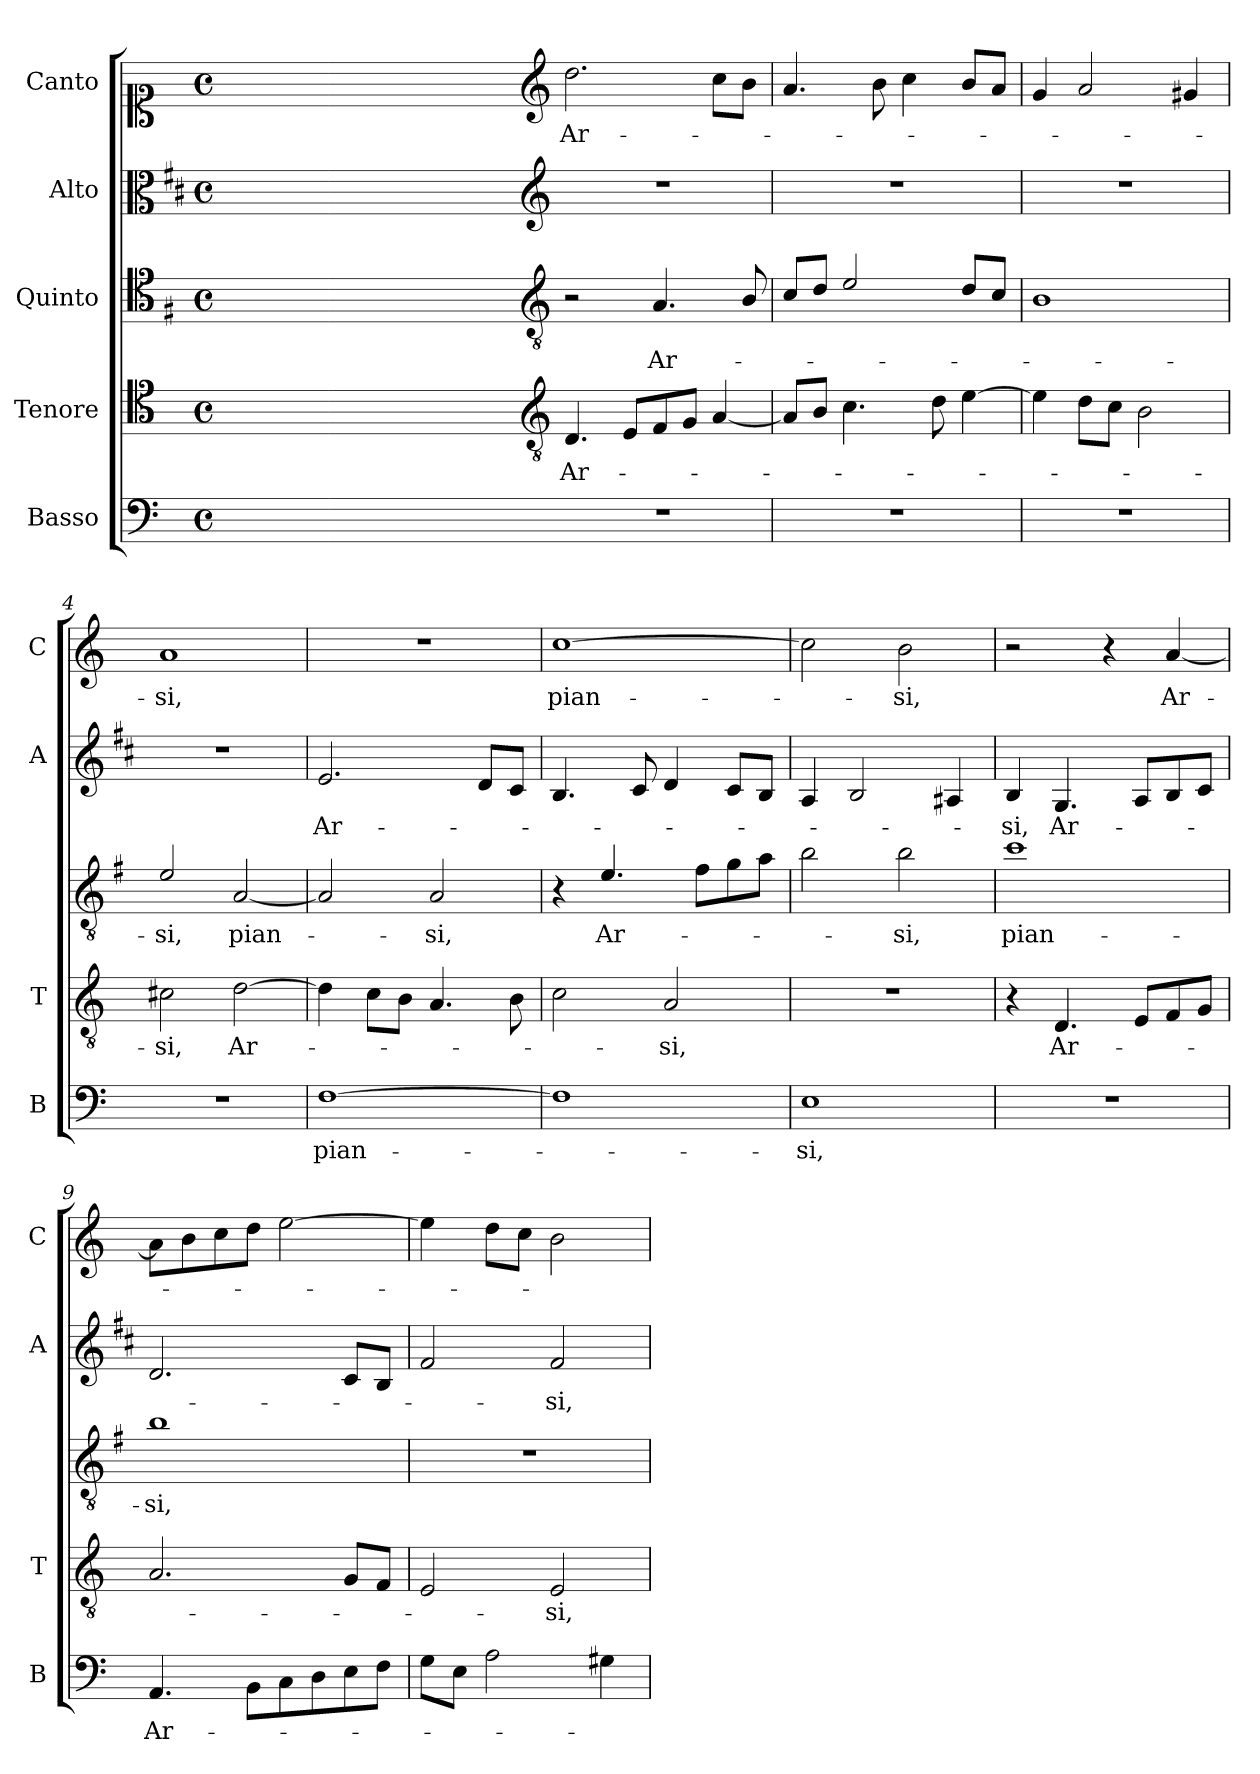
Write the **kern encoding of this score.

**kern	**text	**kern	**text	**kern	**text	**kern	**text	**kern	**text
*part5	*part5	*part4	*part4	*part3	*part3	*part2	*part2	*part1	*part1
*staff5	*staff5	*staff4	*staff4	*staff3	*staff3	*staff2	*staff2	*staff1	*staff1
*I"Basso	*	*I"Tenore	*	*I"Quinto	*	*I"Alto	*	*I"Canto	*
*I'B	*	*I'T	*	*	*	*I'A	*	*I'C	*
*clefF4	*	*clefC4	*	*clefC4	*	*clefC3	*	*clefC1	*
*	*	*	*	*ITrd4c7	*	*ITrd1c2	*	*	*
*k[]	*	*k[]	*	*k[]	*	*k[]	*	*k[]	*
*C:	*	*C:	*	*C:	*	*C:	*	*C:	*
*M4/4	*	*M4/4	*	*M4/4	*	*M4/4	*	*M4/4	*
*met(c)	*	*met(c)	*	*met(c)	*	*met(c)	*	*met(c)	*
=	=	=	=	=	=	=	=	=	=
1ryy	.	1ryy	.	1ryy	.	1ryy	.	1ryy	.
=1X-	=1X-	=1X-	=1X-	=1X-	=1X-	=1X-	=1X-	=1X-	=1X-
4ryy	.	4ryy	.	4ryy	.	4ryy	.	4ryy	.
4ryy	.	4ryy	.	4ryy	.	4ryy	.	4ryy	.
4ryy	.	4ryy	.	4ryy	.	4ryy	.	4ryy	.
4ryy	.	4ryy	.	4ryy	.	4ryy	.	4ryy	.
=1-	=1-	=1-	=1-	=1-	=1-	=1-	=1-	=1-	=1-
*	*	*clefGv2	*	*clefGv2	*	*clefG2	*	*clefG2	*
!	!	!	!LO:LY:b	!	!	!	!	!	!LO:LY:b
1r	.	4.D/	Ar-	2r	.	1r	.	2.dd\	Ar-
.	.	8E/L	.	.	.	.	.	.	.
!	!	!	!	!	!LO:LY:b	!	!	!	!
.	.	8F/	.	4.D/	Ar-	.	.	.	.
.	.	8G/J	.	.	.	.	.	.	.
.	.	[4A/	.	.	.	.	.	8cc\L	.
.	.	.	.	8E/	.	.	.	8b\J	.
=2	=2	=2	=2	=2	=2	=2	=2	=2	=2
1r	.	8A/L]	.	8F/L	.	1r	.	4.a/	.
.	.	8B/J	.	8G/J	.	.	.	.	.
.	.	4.c\	.	2A/	.	.	.	.	.
.	.	.	.	.	.	.	.	8b\	.
.	.	.	.	.	.	.	.	4cc\	.
.	.	8d\	.	.	.	.	.	.	.
.	.	[4e\	.	8G/L	.	.	.	8b/L	.
.	.	.	.	8F/J	.	.	.	8a/J	.
=3	=3	=3	=3	=3	=3	=3	=3	=3	=3
1r	.	4e\]	.	1E	.	1r	.	4g/	.
.	.	8d\L	.	.	.	.	.	2a/	.
.	.	8c\J	.	.	.	.	.	.	.
.	.	2B\	.	.	.	.	.	.	.
.	.	.	.	.	.	.	.	4g#X/	.
=4	=4	=4	=4	=4	=4	=4	=4	=4	=4
!	!	!	!LO:LY:b	!	!LO:LY:b	!	!	!	!LO:LY:b
1r	.	2c#X\	-si,	2A/	-si,	1r	.	1a	-si,
!	!	!	!LO:LY:b	!	!LO:LY:b	!	!	!	!
.	.	[2d\	Ar-	[2D/	pian-	.	.	.	.
=5	=5	=5	=5	=5	=5	=5	=5	=5	=5
!	!LO:LY:b	!	!	!	!	!	!LO:LY:b	!	!
[1F	pian-	4d\]	.	2D/]	.	2.d/	Ar-	1r	.
.	.	8c\L	.	.	.	.	.	.	.
.	.	8B\J	.	.	.	.	.	.	.
!	!	!	!	!	!LO:LY:b	!	!	!	!
.	.	4.A/	.	2D/	-si,	.	.	.	.
.	.	.	.	.	.	8c/L	.	.	.
.	.	8B\	.	.	.	8B/J	.	.	.
=6	=6	=6	=6	=6	=6	=6	=6	=6	=6
!	!	!	!	!	!	!	!	!	!LO:LY:b
1F]	.	2c\	.	4r	.	4.A/	.	[1cc	pian-
!	!	!	!	!	!LO:LY:b	!	!	!	!
.	.	.	.	4.A/	Ar-	.	.	.	.
.	.	.	.	.	.	8B/	.	.	.
!	!	!	!LO:LY:b	!	!	!	!	!	!
.	.	2A/	-si,	.	.	4c/	.	.	.
.	.	.	.	8B\L	.	.	.	.	.
.	.	.	.	8c\	.	8B/L	.	.	.
.	.	.	.	8d\J	.	8A/J	.	.	.
!!LO:LB:g=z
=7	=7	=7	=7	=7	=7	=7	=7	=7	=7
!	!LO:LY:b	!	!	!	!	!	!	!	!
1E	-si,	1r	.	2e\	.	4G/	.	2cc\]	.
.	.	.	.	.	.	2A/	.	.	.
!	!	!	!	!	!LO:LY:b	!	!	!	!LO:LY:b
.	.	.	.	2e\	-si,	.	.	2b\	-si,
.	.	.	.	.	.	4G#X/	.	.	.
=8	=8	=8	=8	=8	=8	=8	=8	=8	=8
!	!	!	!	!	!LO:LY:b	!	!LO:LY:b	!	!
1r	.	4r	.	1f	pian-	4A/	-si,	2r	.
!	!	!	!LO:LY:b	!	!	!	!LO:LY:b	!	!
.	.	4.D/	Ar-	.	.	4.F/	Ar-	.	.
.	.	.	.	.	.	.	.	4r	.
.	.	8E/L	.	.	.	8G/L	.	.	.
!	!	!	!	!	!	!	!	!	!LO:LY:b
.	.	8F/	.	.	.	8A/	.	[4a/	Ar-
.	.	8G/J	.	.	.	8B/J	.	.	.
=9	=9	=9	=9	=9	=9	=9	=9	=9	=9
!	!LO:LY:b	!	!	!	!LO:LY:b	!	!	!	!
4.AA/	Ar-	2.A/	.	1e	-si,	2.c/	.	8a\L]	.
.	.	.	.	.	.	.	.	8b\	.
.	.	.	.	.	.	.	.	8cc\	.
8BB\L	.	.	.	.	.	.	.	8dd\J	.
8C\	.	.	.	.	.	.	.	[2ee\	.
8D\	.	.	.	.	.	.	.	.	.
8E\	.	8G/L	.	.	.	8B/L	.	.	.
8F\J	.	8F/J	.	.	.	8A/J	.	.	.
=10	=10	=10	=10	=10	=10	=10	=10	=10	=10
8G\L	.	2E/	.	1r	.	2e/	.	4ee\]	.
8E\J	.	.	.	.	.	.	.	.	.
2A\	.	.	.	.	.	.	.	8dd\L	.
.	.	.	.	.	.	.	.	8cc\J	.
!	!	!	!LO:LY:b	!	!	!	!LO:LY:b	!	!
.	.	2E/	-si,	.	.	2e/	-si,	2b\	.
4G#X\	.	.	.	.	.	.	.	.	.
=	=	=	=	=	=	=	=	=	=
*-	*-	*-	*-	*-	*-	*-	*-	*-	*-
